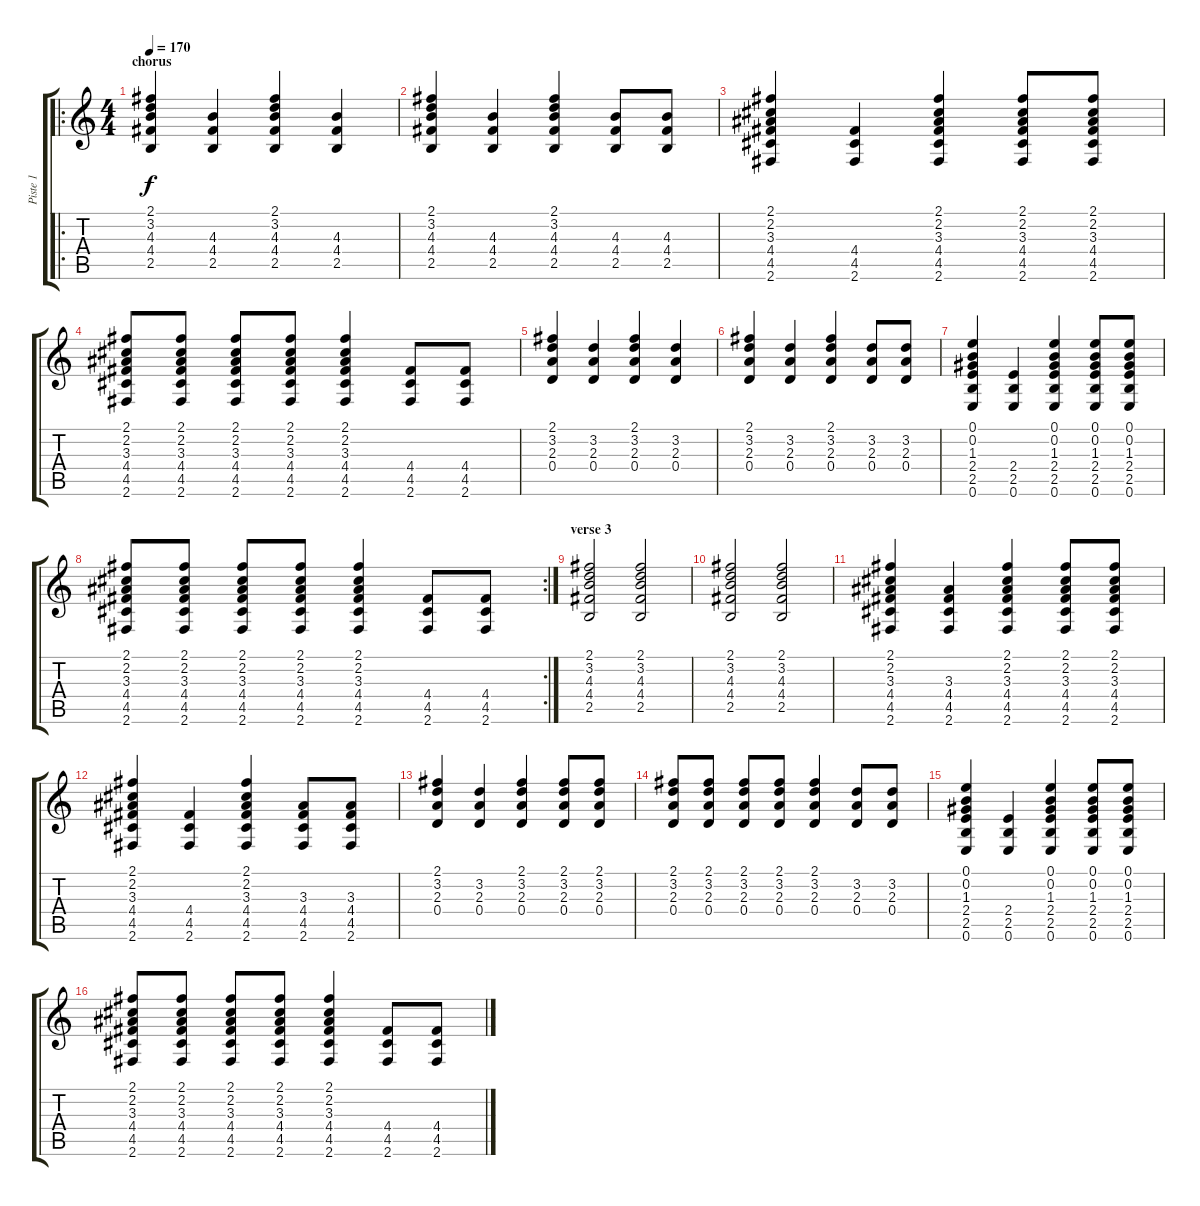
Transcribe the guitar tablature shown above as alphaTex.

\track ("Piste 1" "Piste 1") {instrument acousticguitarsteel}
\staff {score tabs}
\tuning (E4 B3 G3 D3 A2 E2) {hide}
\ro
\ts (4 4)
\section ("" "chorus")
\tempo 170
\clef g2
\ks c
(2.1 3.2 4.3 4.4 2.5).4{dy f} (4.3 4.4 2.5).4 (2.1 3.2 4.3 4.4 2.5).4 (4.3 4.4 2.5).4 |
(2.1 3.2 4.3 4.4 2.5).4 (4.3 4.4 2.5).4 (2.1 3.2 4.3 4.4 2.5).4 (4.3 4.4 2.5).8 (4.3 4.4 2.5).8 |
(2.1 2.2 3.3 4.4 4.5 2.6).4 (4.4 4.5 2.6).4 (2.1 2.2 3.3 4.4 4.5 2.6).4 (2.1 2.2 3.3 4.4 4.5 2.6).8 (2.1 2.2 3.3 4.4 4.5 2.6).8 |
(2.1 2.2 3.3 4.4 4.5 2.6).8 (2.1 2.2 3.3 4.4 4.5 2.6).8 (2.1 2.2 3.3 4.4 4.5 2.6).8 (2.1 2.2 3.3 4.4 4.5 2.6).8 (2.1 2.2 3.3 4.4 4.5 2.6).4 (4.4 4.5 2.6).8 (4.4 4.5 2.6).8 |
(2.1 3.2 2.3 0.4).4 (3.2 2.3 0.4).4 (2.1 3.2 2.3 0.4).4 (3.2 2.3 0.4).4 |
(2.1 3.2 2.3 0.4).4 (3.2 2.3 0.4).4 (2.1 3.2 2.3 0.4).4 (3.2 2.3 0.4).8 (3.2 2.3 0.4).8 |
(0.1 0.2 1.3 2.4 2.5 0.6).4 (2.4 2.5 0.6).4 (0.1 0.2 1.3 2.4 2.5 0.6).4 (0.1 0.2 1.3 2.4 2.5 0.6).8 (0.1 0.2 1.3 2.4 2.5 0.6).8 |
\rc 2
(2.1 2.2 3.3 4.4 4.5 2.6).8 (2.1 2.2 3.3 4.4 4.5 2.6).8 (2.1 2.2 3.3 4.4 4.5 2.6).8 (2.1 2.2 3.3 4.4 4.5 2.6).8 (2.1 2.2 3.3 4.4 4.5 2.6).4 (4.4 4.5 2.6).8 (4.4 4.5 2.6).8 |
\section ("" "verse 3")
(2.1 3.2 4.3 4.4 2.5).2 (2.1 3.2 4.3 4.4 2.5).2 |
(2.1 3.2 4.3 4.4 2.5).2 (2.1 3.2 4.3 4.4 2.5).2 |
(2.1 2.2 3.3 4.4 4.5 2.6).4 (3.3 4.4 4.5 2.6).4 (2.1 2.2 3.3 4.4 4.5 2.6).4 (2.1 2.2 3.3 4.4 4.5 2.6).8 (2.1 2.2 3.3 4.4 4.5 2.6).8 |
(2.1 2.2 3.3 4.4 4.5 2.6).4 (4.4 4.5 2.6).4 (2.1 2.2 3.3 4.4 4.5 2.6).4 (3.3 4.4 4.5 2.6).8 (3.3 4.4 4.5 2.6).8 |
(2.1 3.2 2.3 0.4).4 (3.2 2.3 0.4).4 (2.1 3.2 2.3 0.4).4 (2.1 3.2 2.3 0.4).8 (2.1 3.2 2.3 0.4).8 |
(2.1 3.2 2.3 0.4).8 (2.1 3.2 2.3 0.4).8 (2.1 3.2 2.3 0.4).8 (2.1 3.2 2.3 0.4).8 (2.1 3.2 2.3 0.4).4 (3.2 2.3 0.4).8 (3.2 2.3 0.4).8 |
(0.1 0.2 1.3 2.4 2.5 0.6).4 (2.4 2.5 0.6).4 (0.1 0.2 1.3 2.4 2.5 0.6).4 (0.1 0.2 1.3 2.4 2.5 0.6).8 (0.1 0.2 1.3 2.4 2.5 0.6).8 |
(2.1 2.2 3.3 4.4 4.5 2.6).8 (2.1 2.2 3.3 4.4 4.5 2.6).8 (2.1 2.2 3.3 4.4 4.5 2.6).8 (2.1 2.2 3.3 4.4 4.5 2.6).8 (2.1 2.2 3.3 4.4 4.5 2.6).4 (4.4 4.5 2.6).8 (4.4 4.5 2.6).8
